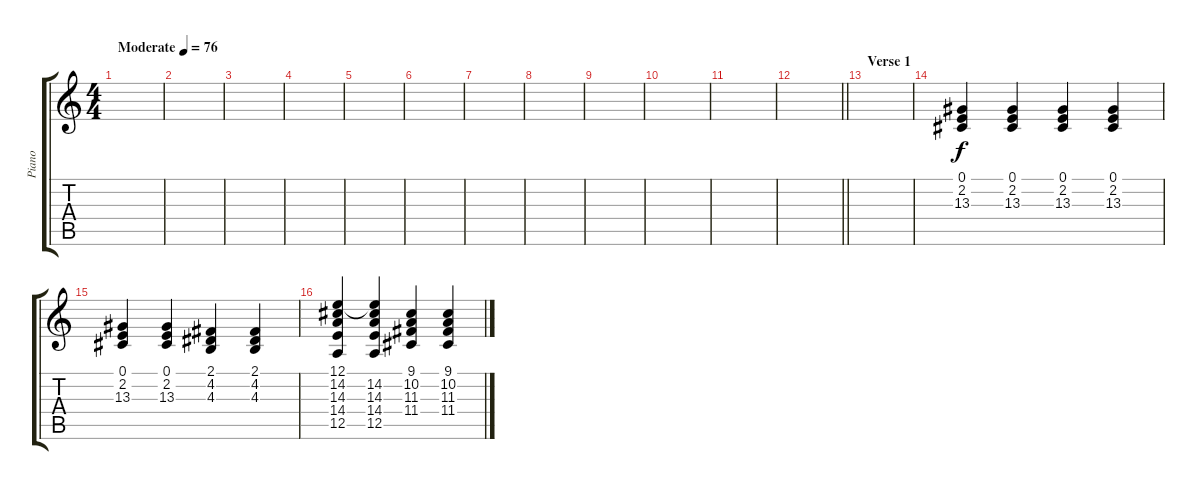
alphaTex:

\track ("Piano" "Piano") {instrument acousticgrandpiano}
\staff {score tabs}
\tuning (E4 B3 G3 D3 A2 E2) {hide}
\ts (4 4)
\tempo (76 "Moderate")
\clef g2
\ks c
|
|
|
|
|
|
|
|
|
|
|
\barLineRight lightlight
|
\section ("" "Verse 1")
|
(0.1 2.2 13.3).4 (0.1 2.2 13.3).4 (0.1 2.2 13.3).4 (0.1 2.2 13.3).4 |
(0.1 2.2 13.3).4 (0.1 2.2 13.3).4 (2.1 4.2 4.3).4 (2.1 4.2 4.3).4 |
(12.1 14.2 14.3 14.4 12.5).4 (12.1{t} 14.2 14.3 14.4 12.5).4 (9.1 10.2 11.3 11.4).4 (9.1 10.2 11.3 11.4).4
